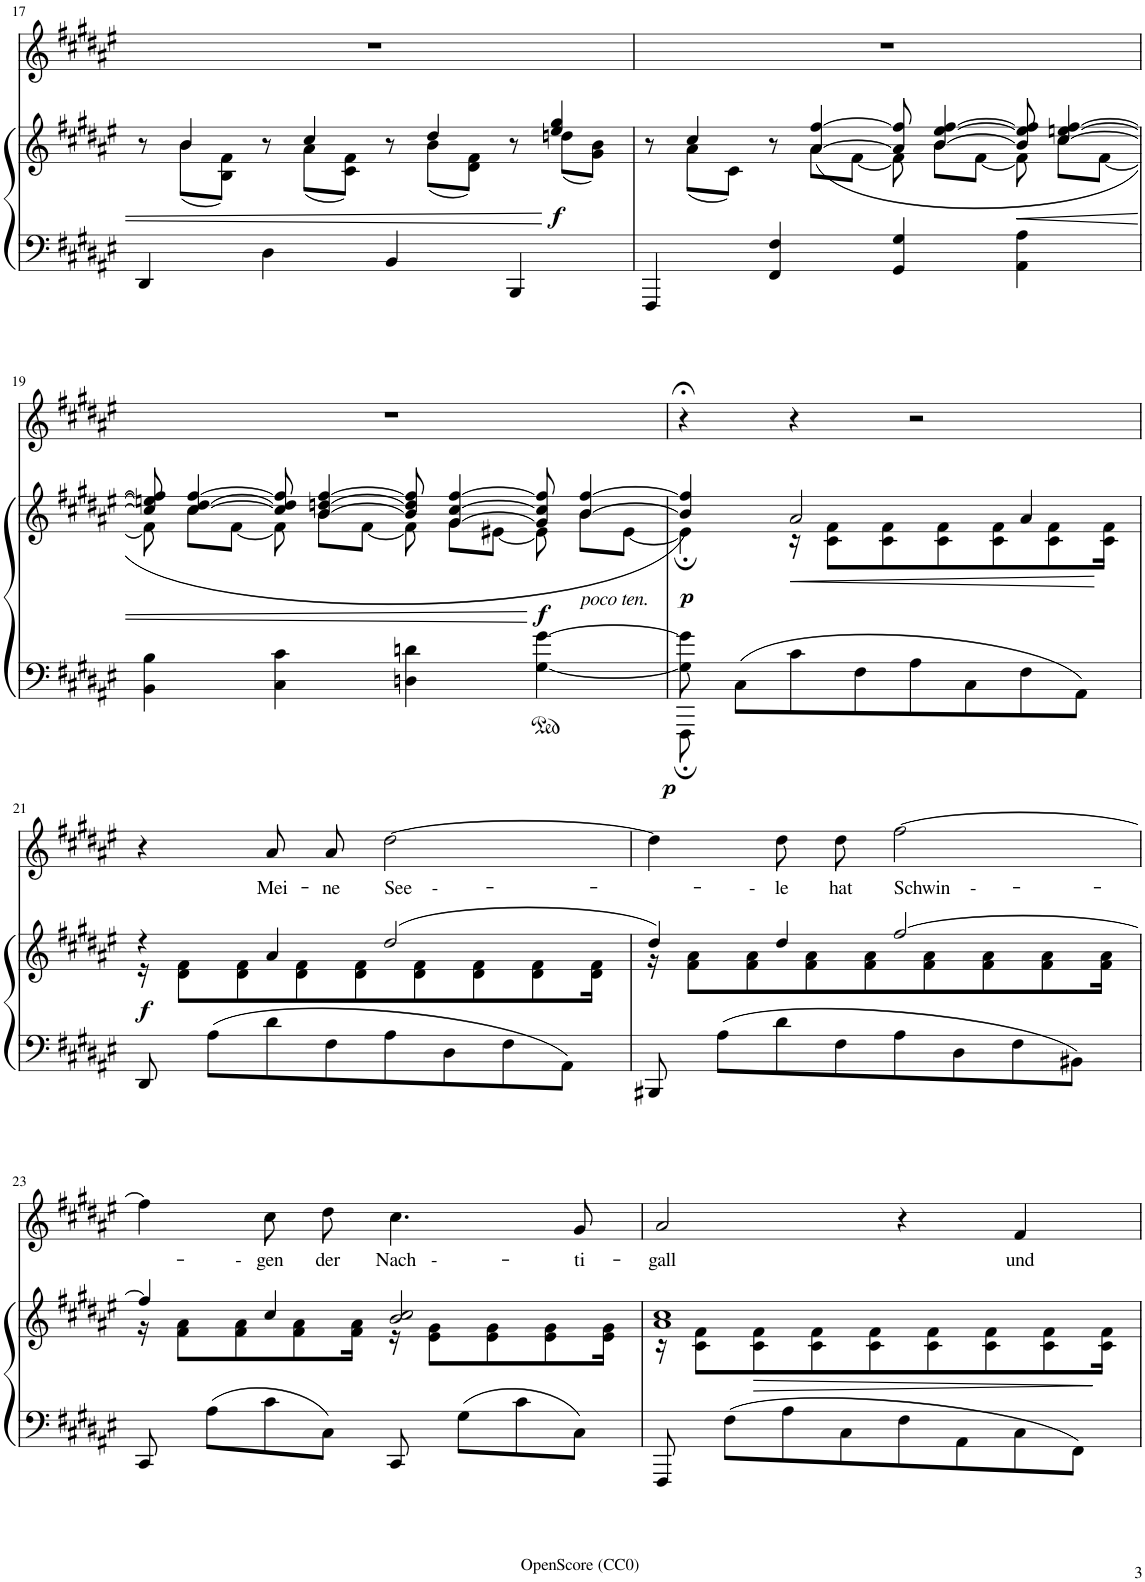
**kern	**kern	**dynam	**kern	**text
*part2	*part2	*part2	*part1	*part1
*staff3	*staff2	*staff2/3	*staff1	*staff1
*I"Pianoforte	*	*	*I"Singstimme Voice	*
*I'Pno	*	*	*	*
!!LO:PB:g=z
*clefF4	*clefG2	*	*clefG2	*
*k[f#c#g#d#a#e#]	*k[f#c#g#d#a#e#]	*	*k[f#c#g#d#a#e#]	*
*M4/4	*M4/4	*	*M4/4	*
*met(c)	*met(c)	*	*met(c)	*
*	*Xtuplet	*	*	*
=17	=17	=17	=17	=17
*	*^	*	*	*
4DD#/	12r	12ryy	.	1r	.
.	(<12b\L	6b/	.	.	.
.	12B\ 12f#\J)	.	.	.	.
4D#\	12r	12ryy	.	.	.
.	(<12a#\L	6cc#/	.	.	.
.	12c#\ 12f#\J)	.	.	.	.
4BB/	12r	12ryy	.	.	.
.	(<12b\L	6dd#/	.	.	.
.	12d#\ 12f#\J)	.	.	.	.
4BBB/	12r	12ryy	.	.	.
!	!	!	!LO:DY:b	!	!
.	(<12ddn\L	6ee#/ 6gg#/	f	.	.
.	12g#\ 12b\J)	.	.	.	.
=18	=18	=18	=18	=18	=18
4FFF#/	12r	12ryy	.	1r	.
.	(<12a#\L	6cc#/	.	.	.
.	12c#\J)	.	.	.	.
4FF#/ 4F#/	12r	12ryy	.	.	.
.	12a#\L	([4a#/ [4ff#/	.	.	.
.	[12f#\J	.	.	.	.
4GG#/ 4G#/	12f#\]	.	.	.	.
.	12b\L	[4b/ [4ee#/ [4ff#/	.	.	.
.	[12f#\J	.	.	.	.
!	!	!	!LO:HP:b	!	!
4AA#\ 4A#\	12f#\]	.	<	.	.
.	12cc#\L	[6cc#/ [6een/ [6ff#/	.	.	.
.	[12f#\J	.	.	.	.
!!LO:LB:g=z
=19	=19	=19	=19	=19	=19
4BB\ 4B\	12f#\]	12cc#/] 12een/] 12ff#/]	.	1r	.
.	[>12cc#\L	4cc#/ [4dd#/ [4ff#/	.	.	.
.	[12f#\J	.	.	.	.
4C#\ 4c#\	12f#\]	.	.	.	.
.	[>12b\L	6b/ [6ddn/ [6ff#/	.	.	.
.	[12f#\J	.	.	.	.
4Dn\ 4dn\	12f#\]	12b/] 12dd/] 12ff#/]	.	.	.
.	[>12g#\L	4g#/ [4cc#/ [4ff#/	.	.	.
.	[12e#X\J	.	.	.	.
!	!	!	!LO:DY:n=1:b	!	!
[4G#\ [>4g#\	12e#\]	.	[ f	.	.
!	!LO:TX:b:i:t=poco ten.	!	!	!	!
.	12b\L	[6b/ [6ff#/	.	.	.
.	[12e#\J	.	.	.	.
=20	=20	=20	=20	=20	=20
*^	*	*	*	*	*
!	!	!	!	!LO:DY:b=2	!	!
!	!	!	!	!LO:DY:n=1:b	!	!
8FFF#;\	8G#\] 8g#\]	4e#\]	4b/]; 4ff#/];)	p p	4r;<	.
8C#\L	2..ryy	.	.	.	.	.
!	!	!	!	!LO:HP:b	!	!
8c#\	.	2a#/	16r	<	4r	.
.	.	.	8c#\ 8f#\L	.	.	.
8F#\	.	.	.	.	.	.
.	.	.	8c#\ 8f#\	.	.	.
8A#\	.	.	.	.	2r	.
.	.	.	8c#\ 8f#\	.	.	.
8C#\	.	.	.	.	.	.
.	.	.	8c#\ 8f#\	.	.	.
8F#\	.	4a#/	.	.	.	.
.	.	.	8c#\ 8f#\	.	.	.
8AA#\J	.	.	.	.	.	.
.	.	.	16c#\ 16f#\Jk	[	.	.
*v	*v	*	*	*	*	*
!!LO:LB:g=z
=21	=21	=21	=21	=21	=21
!	!	!	!LO:DY:a=2	!	!
8DD#/	4r	16r	f	4r	.
.	.	8d#\ 8f#\L	.	.	.
8A#\L	.	.	.	.	.
.	.	8d#\ 8f#\	.	.	.
!	!	!	!	!	!LO:LY:b
8d#\	4a#/	.	.	8a#/L	Mei-
.	.	8d#\ 8f#\	.	.	.
!	!	!	!	!	!LO:LY:b
8F#\	.	.	.	8a#/J	-ne
.	.	8d#\ 8f#\	.	.	.
!	!	!	!	!	!LO:LY:b
8A#\	(>2dd#/	.	.	[2dd#\	See --
.	.	8d#\ 8f#\	.	.	.
8D#\	.	.	.	.	.
.	.	8d#\ 8f#\	.	.	.
8F#\	.	.	.	.	.
.	.	8d#\ 8f#\	.	.	.
8AA#\J	.	.	.	.	.
.	.	16d#\ 16f#\Jk	.	.	.
=22	=22	=22	=22	=22	=22
8BBB#X/	4dd#/)	16r	.	4dd#\]	.
.	.	8f#\ 8a#\L	.	.	.
8A#\L	.	.	.	.	.
.	.	8f#\ 8a#\	.	.	.
!	!	!	!	!	!LO:LY:b
8d#\	4dd#/	.	.	8dd#\L	-- le
.	.	8f#\ 8a#\	.	.	.
!	!	!	!	!	!LO:LY:b
8F#\	.	.	.	8dd#\J	hat
.	.	8f#\ 8a#\	.	.	.
!	!	!	!	!	!LO:LY:b
8A#\	[2ff#/	.	.	[2ff#\	Schwin --
.	.	8f#\ 8a#\	.	.	.
8D#\	.	.	.	.	.
.	.	8f#\ 8a#\	.	.	.
8F#\	.	.	.	.	.
.	.	8f#\ 8a#\	.	.	.
8BB#X\J	.	.	.	.	.
.	.	16f#\ 16a#\Jk	.	.	.
!!LO:LB:g=z
=23	=23	=23	=23	=23	=23
8CC#/	4ff#/]	16r	.	4ff#\]	.
.	.	8f#\ 8a#\L	.	.	.
8A#\L	.	.	.	.	.
.	.	8f#\ 8a#\	.	.	.
!	!	!	!	!	!LO:LY:b
8c#\	4cc#/	.	.	8cc#\L	-- gen
.	.	8f#\ 8a#\	.	.	.
!	!	!	!	!	!LO:LY:b
8C#\J	.	.	.	8dd#\J	der
.	.	16f#\ 16a#\Jk	.	.	.
!	!	!	!	!	!LO:LY:b
8CC#/	2b/ 2cc#/	16r	.	4.cc#\	Nach --
.	.	8e#\ 8g#\L	.	.	.
8G#\L	.	.	.	.	.
.	.	8e#\ 8g#\	.	.	.
8c#\	.	.	.	.	.
.	.	8e#\ 8g#\	.	.	.
!	!	!	!	!	!LO:LY:b
8C#\J	.	.	.	8g#/	-ti-
.	.	16e#\ 16g#\Jk	.	.	.
=24	=24	=24	=24	=24	=24
!	!	!	!	!	!LO:LY:b
8FFF#/	1a# 1cc#	16r	.	2a#/	-gall
.	.	8c#\ 8f#\L	.	.	.
8F#\L	.	.	.	.	.
!	!	!	!LO:HP:b	!	!
.	.	8c#\ 8f#\	>	.	.
8A#\	.	.	.	.	.
.	.	8c#\ 8f#\	.	.	.
8C#\	.	.	.	.	.
.	.	8c#\ 8f#\	.	.	.
8F#\	.	.	.	4r	.
.	.	8c#\ 8f#\	.	.	.
8AA#\	.	.	.	.	.
.	.	8c#\ 8f#\	.	.	.
!	!	!	!	!	!LO:LY:b
8C#\	.	.	.	4f#/	und
.	.	8c#\ 8f#\	.	.	.
8FF#\J	.	.	.	.	.
.	.	16c#\ 16f#\Jk	]	.	.
*	*v	*v	*	*	*
=	=	=	=	=
*-	*-	*-	*-	*-
